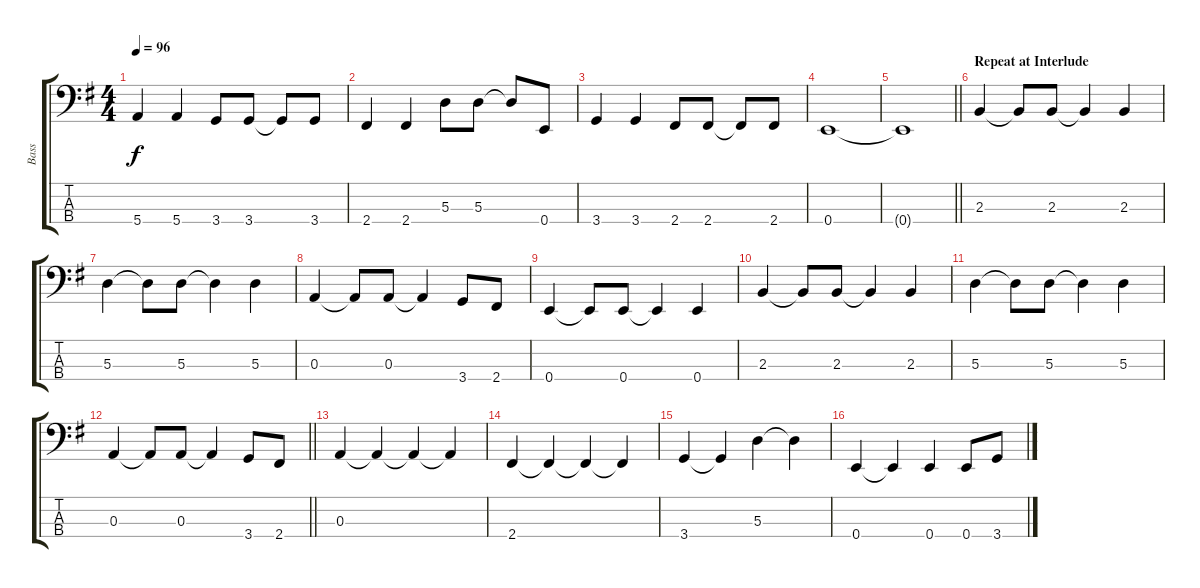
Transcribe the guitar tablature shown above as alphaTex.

\track ("Bass" "Bass") {instrument electricbassfinger}
\staff {score tabs}
\tuning (G2 D2 A1 E1) {hide}
\ts (4 4)
\tempo 96
\clef f4
\ks g
5.4.4{dy f} 5.4.4 3.4.8 3.4.8 3.4{t}.8 3.4.8 |
2.4.4 2.4.4 5.3.8 5.3.8 5.3{t}.8 0.4.8 |
3.4.4 3.4.4 2.4.8 2.4.8 2.4{t}.8 2.4.8 |
0.4.1 |
\barLineRight lightlight
0.4{t}.1 |
\section ("" "Repeat at Interlude")
2.3.4 2.3{t}.8 2.3.8 2.3{t}.4 2.3.4 |
5.3.4 5.3{t}.8 5.3.8 5.3{t}.4 5.3.4 |
0.3.4 0.3{t}.8 0.3.8 0.3{t}.4 3.4.8 2.4.8 |
0.4.4 0.4{t}.8 0.4.8 0.4{t}.4 0.4.4 |
2.3.4 2.3{t}.8 2.3.8 2.3{t}.4 2.3.4 |
5.3.4 5.3{t}.8 5.3.8 5.3{t}.4 5.3.4 |
\barLineRight lightlight
0.3.4 0.3{t}.8 0.3.8 0.3{t}.4 3.4.8 2.4.8 |
0.3.4 0.3{t}.4 0.3{t}.4 0.3{t}.4 |
2.4.4 2.4{t}.4 2.4{t}.4 2.4{t}.4 |
3.4.4 3.4{t}.4 5.3.4 5.3{t}.4 |
0.4.4 0.4{t}.4 0.4.4 0.4.8 3.4.8
